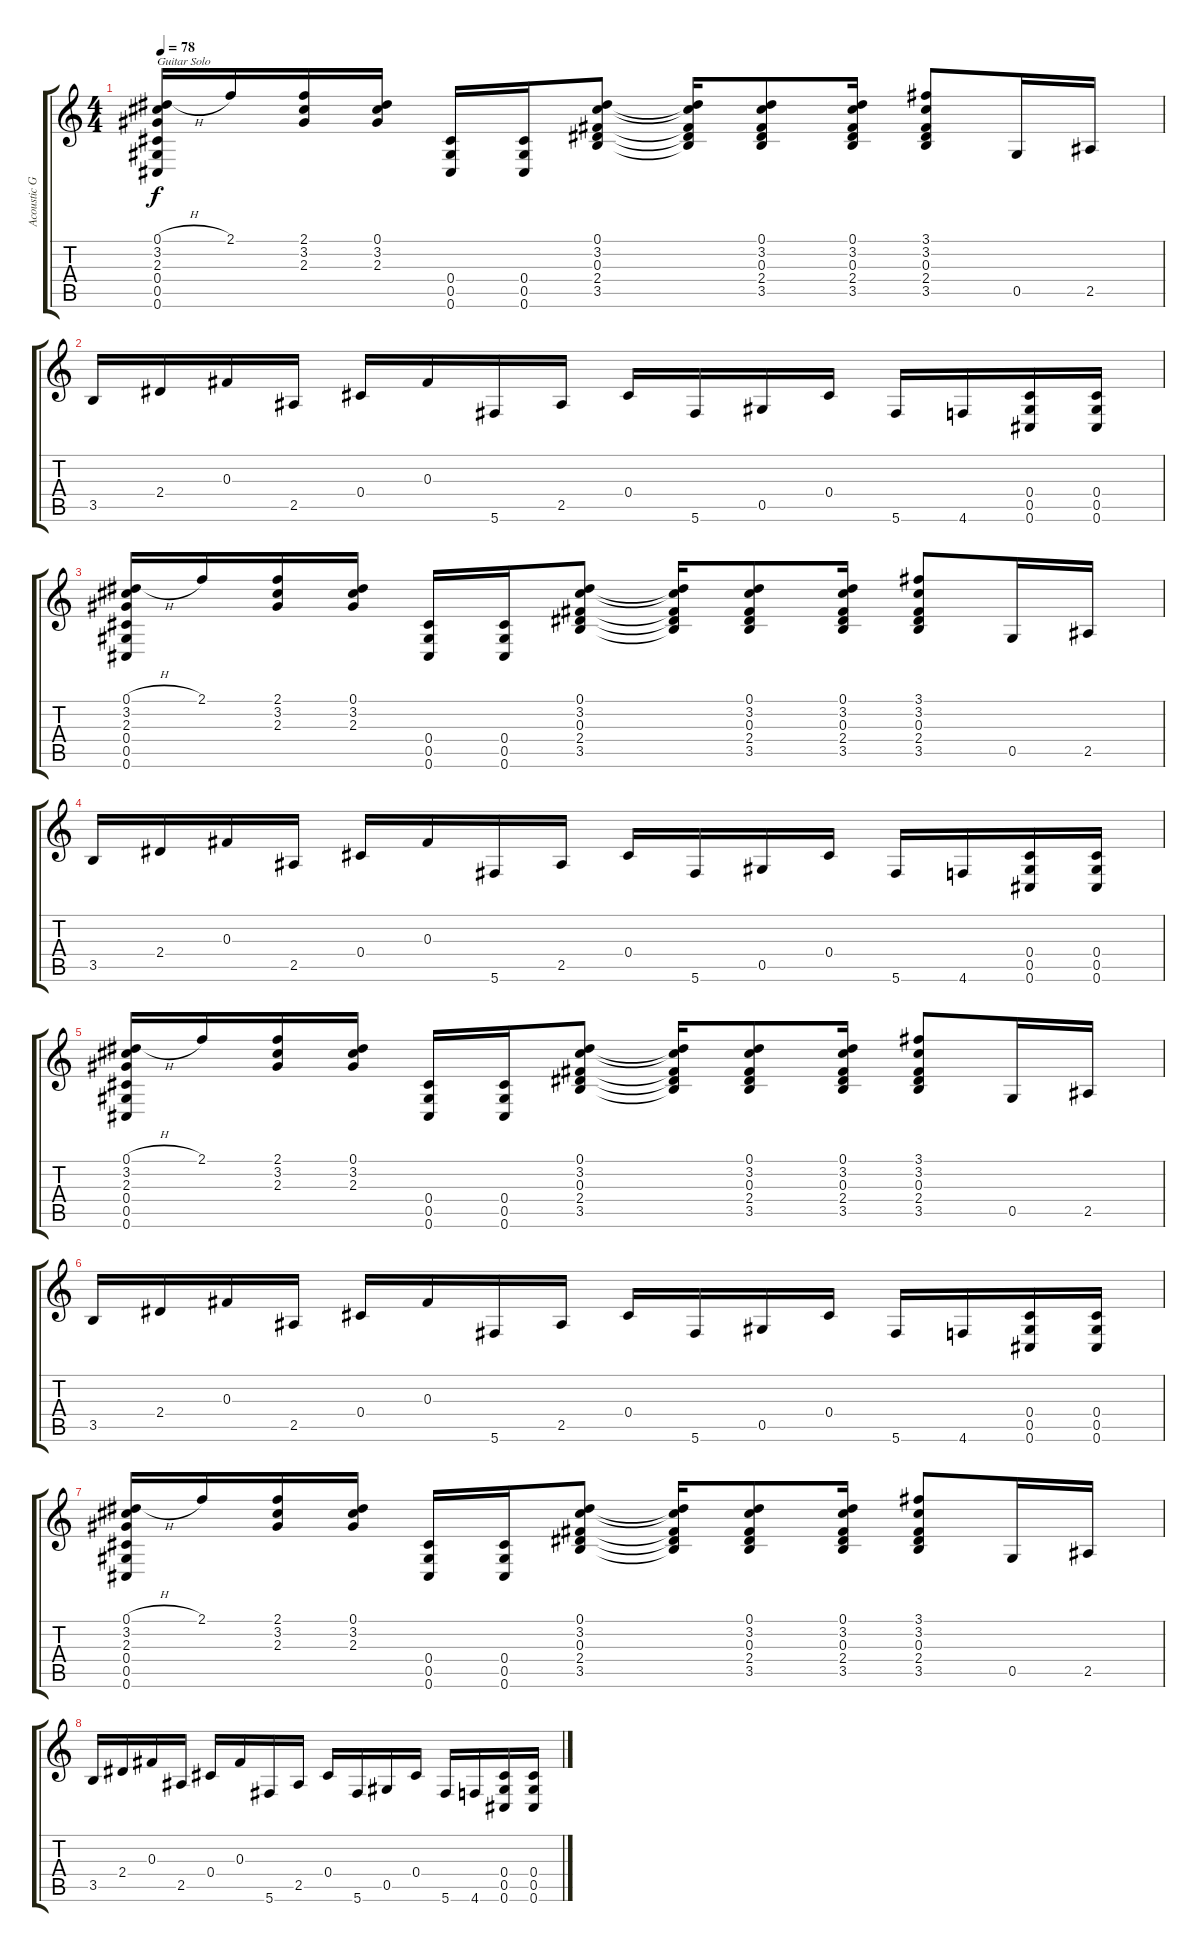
\track ("Acoustic Guitar 2" "Acoustic G") {instrument acousticguitarsteel}
\staff {score tabs}
\tuning (Eb4 Bb3 Gb3 Db3 Ab2 Db2) {hide}
\ts (4 4)
\tempo 78
\clef g2
\ks c
(0.1{h} 3.2 2.3 0.4 0.5 0.6).16{txt "Guitar Solo" dy f} 2.1.16 (2.1 3.2 2.3).16 (0.1 3.2 2.3).16 (0.4 0.5 0.6).16 (0.4 0.5 0.6).16 (0.1 3.2 0.3 2.4 3.5).8 (0.1{t} 3.2{t} 0.3{t} 2.4{t} 3.5{t}).16 (0.1 3.2 0.3 2.4 3.5).8 (0.1 3.2 0.3 2.4 3.5).16 (3.1 3.2 0.3 2.4 3.5).8 0.5.16 2.5.16 |
3.5.16 2.4.16 0.3.16 2.5.16 0.4.16 0.3.16 5.6.16 2.5.16 0.4.16 5.6.16 0.5.16 0.4.16 5.6.16 4.6.16 (0.4 0.5 0.6).16 (0.4 0.5 0.6).16 |
(0.1{h} 3.2 2.3 0.4 0.5 0.6).16 2.1.16 (2.1 3.2 2.3).16 (0.1 3.2 2.3).16 (0.4 0.5 0.6).16 (0.4 0.5 0.6).16 (0.1 3.2 0.3 2.4 3.5).8 (0.1{t} 3.2{t} 0.3{t} 2.4{t} 3.5{t}).16 (0.1 3.2 0.3 2.4 3.5).8 (0.1 3.2 0.3 2.4 3.5).16 (3.1 3.2 0.3 2.4 3.5).8 0.5.16 2.5.16 |
3.5.16 2.4.16 0.3.16 2.5.16 0.4.16 0.3.16 5.6.16 2.5.16 0.4.16 5.6.16 0.5.16 0.4.16 5.6.16 4.6.16 (0.4 0.5 0.6).16 (0.4 0.5 0.6).16 |
(0.1{h} 3.2 2.3 0.4 0.5 0.6).16 2.1.16 (2.1 3.2 2.3).16 (0.1 3.2 2.3).16 (0.4 0.5 0.6).16 (0.4 0.5 0.6).16 (0.1 3.2 0.3 2.4 3.5).8 (0.1{t} 3.2{t} 0.3{t} 2.4{t} 3.5{t}).16 (0.1 3.2 0.3 2.4 3.5).8 (0.1 3.2 0.3 2.4 3.5).16 (3.1 3.2 0.3 2.4 3.5).8 0.5.16 2.5.16 |
3.5.16 2.4.16 0.3.16 2.5.16 0.4.16 0.3.16 5.6.16 2.5.16 0.4.16 5.6.16 0.5.16 0.4.16 5.6.16 4.6.16 (0.4 0.5 0.6).16 (0.4 0.5 0.6).16 |
(0.1{h} 3.2 2.3 0.4 0.5 0.6).16 2.1.16 (2.1 3.2 2.3).16 (0.1 3.2 2.3).16 (0.4 0.5 0.6).16 (0.4 0.5 0.6).16 (0.1 3.2 0.3 2.4 3.5).8 (0.1{t} 3.2{t} 0.3{t} 2.4{t} 3.5{t}).16 (0.1 3.2 0.3 2.4 3.5).8 (0.1 3.2 0.3 2.4 3.5).16 (3.1 3.2 0.3 2.4 3.5).8 0.5.16 2.5.16 |
3.5.16 2.4.16 0.3.16 2.5.16 0.4.16 0.3.16 5.6.16 2.5.16 0.4.16 5.6.16 0.5.16 0.4.16 5.6.16 4.6.16 (0.4 0.5 0.6).16 (0.4 0.5 0.6).16
